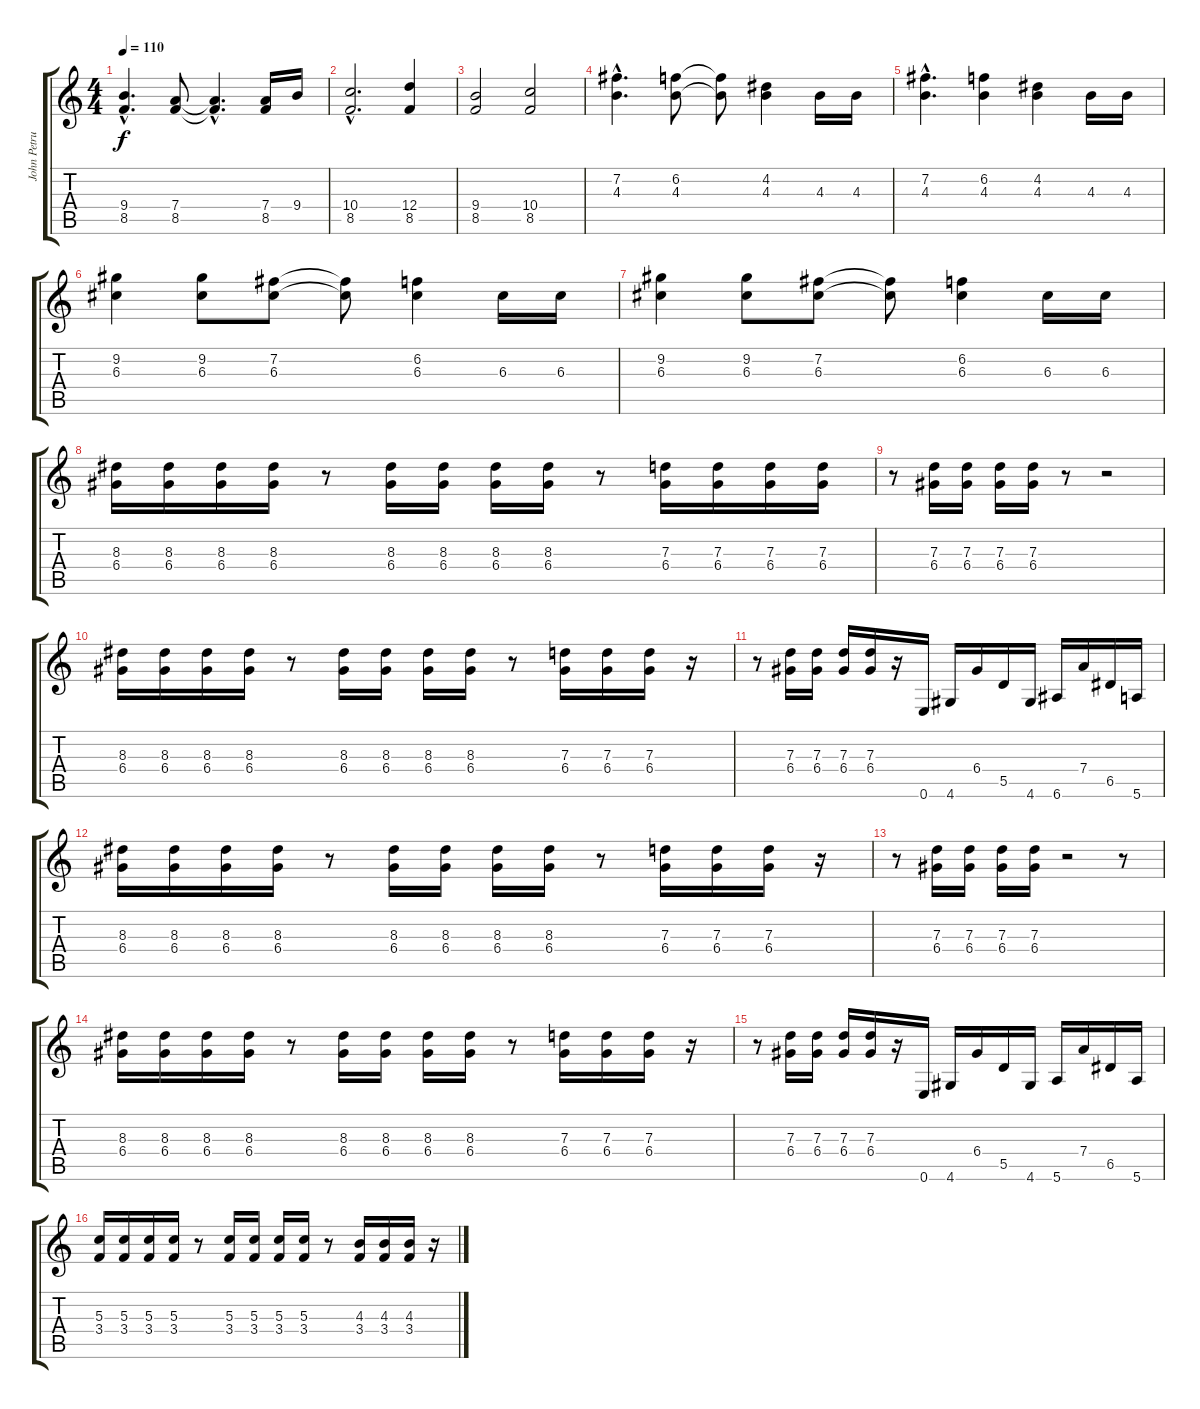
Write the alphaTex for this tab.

\track ("John Petrucci - Guitar" "John Petru") {instrument distortionguitar}
\staff {score tabs}
\tuning (E4 B3 G3 D3 A2 E2) {hide}
\ts (4 4)
\tempo 110
\clef g2
\ks c
(9.4{hac} 8.5{hac}).4{d dy f} (7.4 8.5).8 (7.4{hac t} 8.5{hac t}).4{d} (7.4 8.5).16 9.4.16 |
(10.4{hac} 8.5{hac}).2{d} (12.4 8.5).4 |
(9.4 8.5).2 (10.4 8.5).2 |
(7.2{hac} 4.3{hac}).4{d} (6.2 4.3).8 (6.2{t} 4.3{t}).8 (4.2 4.3).4 4.3.16 4.3.16 |
(7.2{hac} 4.3{hac}).4{d} (6.2 4.3).4 (4.2 4.3).4 4.3.16 4.3.16 |
(9.2 6.3).4 (9.2 6.3).8 (7.2 6.3).8 (7.2{t} 6.3{t}).8 (6.2 6.3).4 6.3.16 6.3.16 |
(9.2 6.3).4 (9.2 6.3).8 (7.2 6.3).8 (7.2{t} 6.3{t}).8 (6.2 6.3).4 6.3.16 6.3.16 |
(8.3 6.4).16 (8.3 6.4).16 (8.3 6.4).16 (8.3 6.4).16 r.8 (8.3 6.4).16 (8.3 6.4).16 (8.3 6.4).16 (8.3 6.4).16 r.8 (7.3 6.4).16 (7.3 6.4).16 (7.3 6.4).16 (7.3 6.4).16 |
r.8 (7.3 6.4).16 (7.3 6.4).16 (7.3 6.4).16 (7.3 6.4).16 r.8 r.2 |
(8.3 6.4).16 (8.3 6.4).16 (8.3 6.4).16 (8.3 6.4).16 r.8 (8.3 6.4).16 (8.3 6.4).16 (8.3 6.4).16 (8.3 6.4).16 r.8 (7.3 6.4).16 (7.3 6.4).16 (7.3 6.4).16 r.16 |
r.8 (7.3 6.4).16 (7.3 6.4).16 (7.3 6.4).16 (7.3 6.4).16 r.16 0.6.16 4.6.16 6.4.16 5.5.16 4.6.16 6.6.16 7.4.16 6.5.16 5.6.16 |
(8.3 6.4).16 (8.3 6.4).16 (8.3 6.4).16 (8.3 6.4).16 r.8 (8.3 6.4).16 (8.3 6.4).16 (8.3 6.4).16 (8.3 6.4).16 r.8 (7.3 6.4).16 (7.3 6.4).16 (7.3 6.4).16 r.16 |
r.8 (7.3 6.4).16 (7.3 6.4).16 (7.3 6.4).16 (7.3 6.4).16 r.2 r.8 |
(8.3 6.4).16 (8.3 6.4).16 (8.3 6.4).16 (8.3 6.4).16 r.8 (8.3 6.4).16 (8.3 6.4).16 (8.3 6.4).16 (8.3 6.4).16 r.8 (7.3 6.4).16 (7.3 6.4).16 (7.3 6.4).16 r.16 |
r.8 (7.3 6.4).16 (7.3 6.4).16 (7.3 6.4).16 (7.3 6.4).16 r.16 0.6.16 4.6.16 6.4.16 5.5.16 4.6.16 5.6.16 7.4.16 6.5.16 5.6.16 |
(5.3 3.4).16 (5.3 3.4).16 (5.3 3.4).16 (5.3 3.4).16 r.8 (5.3 3.4).16 (5.3 3.4).16 (5.3 3.4).16 (5.3 3.4).16 r.8 (4.3 3.4).16 (4.3 3.4).16 (4.3 3.4).16 r.16
